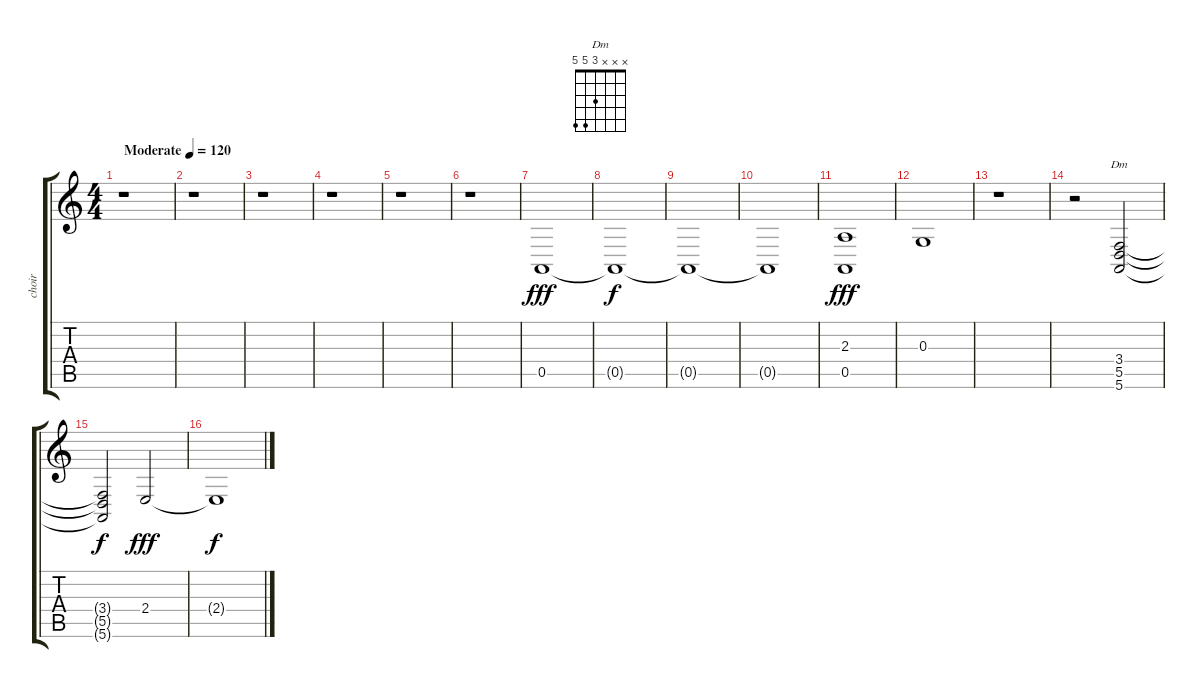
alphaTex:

\track ("choir" "choir") {instrument choiraahs}
\staff {score tabs}
\tuning (E4 B3 G3 D3 A2 E2) {hide}
\chord ("Dm" x x x 3 5 5)
\ts (4 4)
\tempo (120 "Moderate")
\clef g2
\ks c
r.1{dy fff instrument choiraahs} |
r.1 |
r.1 |
r.1 |
r.1 |
r.1 |
0.5.1 |
0.5{t}.1{dy f} |
0.5{t}.1 |
0.5{t}.1 |
(2.3 0.5).1{dy fff} |
0.3.1 |
r.1 |
r.2 (3.4 5.5 5.6).2{ch "Dm"} |
(3.4{t} 5.5{t} 5.6{t}).2{dy f} 2.4.2{dy fff} |
2.4{t}.1{dy f}
